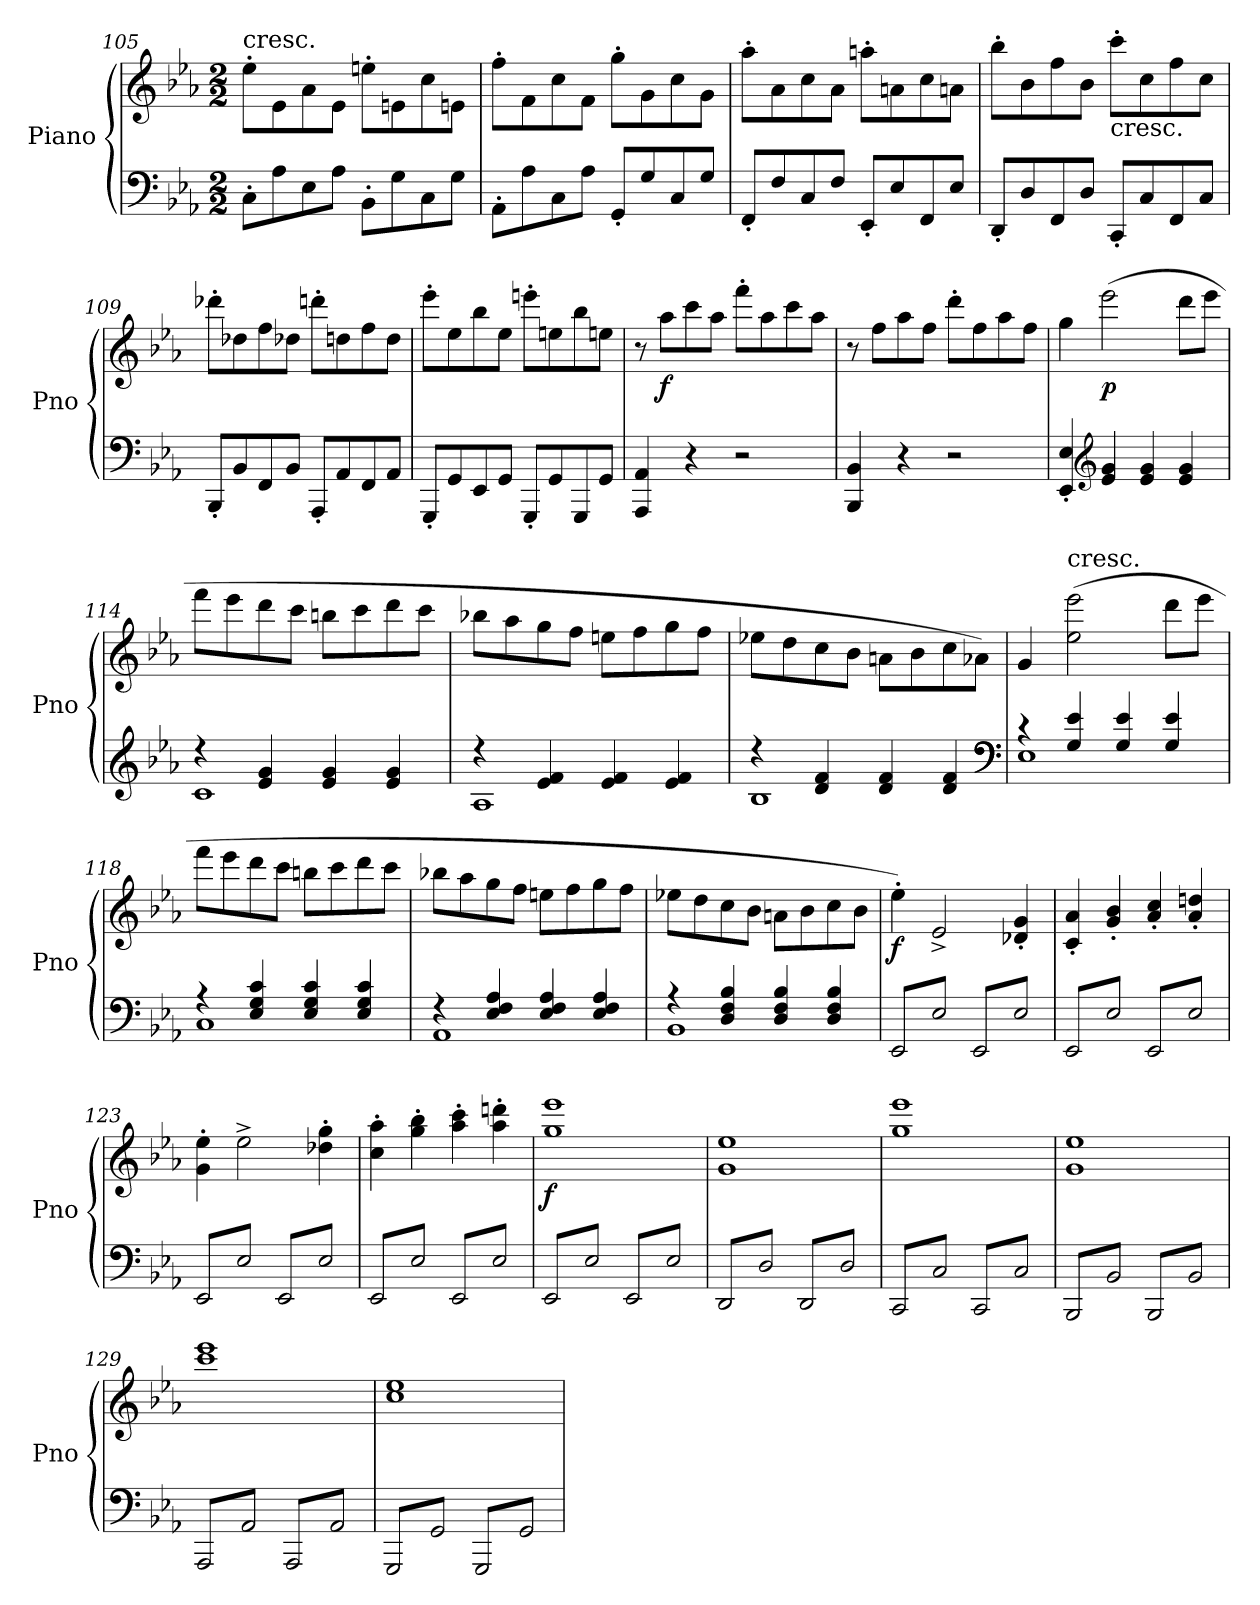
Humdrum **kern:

**kern	**kern	**dynam
*part2	*part1	*part1
*staff2	*staff1	*staff1
*I"Piano	*I"Piano	*
*I'Pno	*I'Pno	*
*clefF4	*clefG2	*
*k[b-e-a-]	*k[b-e-a-]	*
*c:	*c:	*
*M2/2	*M2/2	*
=105	=105	=105
!	!LO:TX:a:t=cresc.	!
8C'L	8ee-'\L	.
8A-	8e-	.
8E-	8a-	.
8A-J	8e-J	.
8BB-'L	8een'\L	.
8G	8en	.
8C	8cc	.
8GJ	8enJ	.
=106	=106	=106
8AA-'L	8ff'\L	.
8A-	8f	.
8C	8cc	.
8A-J	8fJ	.
8GG'L	8gg'L	.
8G	8g	.
8C	8cc	.
8GJ	8gJ	.
=107	=107	=107
8FF'L	8aa-'L	.
8F	8a-	.
8C	8cc	.
8FJ	8a-J	.
8EE-'L	8aan'L	.
8E-	8an	.
8FF	8cc	.
8E-J	8anJ	.
=108	=108	=108
8DD'L	8bb-'L	.
8D	8b-	.
8FF	8ff	.
8DJ	8b-J	.
!	!LO:TX:b:t=cresc.	!
8CC'L	8ccc'L	.
8C	8cc	.
8FF	8ff	.
8CJ	8ccJ	.
=109	=109	=109
8BBB-'L	8ddd-X'L	.
8BB-	8dd-X	.
8FF	8ff	.
8BB-J	8dd-XJ	.
8AAA-'L	8dddn'L	.
8AA-	8ddn	.
8FF	8ff	.
8AA-J	8ddJ	.
=110	=110	=110
8GGG'L	8eee-'L	.
8GG	8ee-	.
8EE-	8bb-	.
8GGJ	8ee-J	.
8GGG'L	8eeen'L	.
8GG	8een	.
8GGG	8bb-	.
8GGJ	8eenJ	.
=111	=111	=111
4AAA- 4AA-	8r	.
.	8aa-L	f
4r	8ccc	.
.	8aa-J	.
2r	8fff'L	.
.	8aa-	.
.	8ccc	.
.	8aa-J	.
=112	=112	=112
4BBB- 4BB-	8r	.
.	8ffL	.
4r	8aa-	.
.	8ffJ	.
2r	8ddd'L	.
.	8ff	.
.	8aa-	.
.	8ffJ	.
=113	=113	=113
4EE-' 4E-'	4gg	.
*clefG2	*	*
4e- 4g	(2eee-	p
4e- 4g	.	.
4e- 4g	8dddL	.
.	8eee-J	.
=114	=114	=114
*^	*	*
4r	1c	8fffL	.
.	.	8eee-	.
4e- 4g	.	8ddd	.
.	.	8cccJ	.
4e- 4g	.	8bbnL	.
.	.	8ccc	.
4e- 4g	.	8ddd	.
.	.	8cccJ	.
=115	=115	=115	=115
4r	1A-	8bb-XL	.
.	.	8aa-	.
4e- 4f	.	8gg	.
.	.	8ffJ	.
4e- 4f	.	8eenL	.
.	.	8ff	.
4e- 4f	.	8gg	.
.	.	8ffJ	.
=116	=116	=116	=116
4r	1B-	8ee-XL	.
.	.	8dd	.
4d 4f	.	8cc	.
.	.	8b-J	.
4d 4f	.	8an\L	.
.	.	8b-	.
4d 4f	.	8cc	.
.	.	8a-XJ)	.
*clefF4	*	*	*
=117	=117	=117	=117
4r	1E-	4g	.
!	!	!LO:TX:a:t=cresc.	!
4G 4e-	.	(2ee- 2eee-	.
4G 4e-	.	.	.
4G 4e-	.	8dddL	.
.	.	8eee-J	.
=118	=118	=118	=118
4r	1C	8fffL	.
.	.	8eee-	.
4E- 4G 4c	.	8ddd	.
.	.	8cccJ	.
4E- 4G 4c	.	8bbnL	.
.	.	8ccc	.
4E- 4G 4c	.	8ddd	.
.	.	8cccJ	.
=119	=119	=119	=119
4r	1AA-	8bb-XL	.
.	.	8aa-	.
4E- 4F 4A-	.	8gg	.
.	.	8ffJ	.
4E- 4F 4A-	.	8eenL	.
.	.	8ff	.
4E- 4F 4A-	.	8gg	.
.	.	8ffJ	.
=120	=120	=120	=120
4r	1BB-	8ee-XL	.
.	.	8dd	.
4D 4F 4B-	.	8cc	.
.	.	8b-J	.
4D 4F 4B-	.	8anL	.
.	.	8b-	.
4D 4F 4B-	.	8cc	.
.	.	8b-J	.
*v	*v	*	*
=121	=121	=121
*tremolo	*	*
8EE-L	4ee-')	f
8E-	.	.
8EE-	2e-^	.
8E-J	.	.
8EE-L	.	.
8E-	.	.
8EE-	4d-X' 4g'	.
8E-J	.	.
=122	=122	=122
8EE-L	4c' 4a-'	.
8E-	.	.
8EE-	4g' 4b-'	.
8E-J	.	.
8EE-L	4a-'/ 4cc'/	.
8E-	.	.
8EE-	4a-'/ 4ddn'/	.
8E-J	.	.
=123	=123	=123
8EE-L	4g' 4ee-'	.
8E-	.	.
8EE-	2ee-^	.
8E-J	.	.
8EE-L	.	.
8E-	.	.
8EE-	4dd-X' 4gg'	.
8E-J	.	.
=124	=124	=124
8EE-L	4cc' 4aa-'	.
8E-	.	.
8EE-	4gg' 4bb-'	.
8E-J	.	.
8EE-L	4aa-' 4ccc'	.
8E-	.	.
8EE-	4aa-' 4dddn'	.
8E-J	.	.
=125	=125	=125
8EE-L	1gg 1eee-	f
8E-	.	.
8EE-	.	.
8E-J	.	.
8EE-L	.	.
8E-	.	.
8EE-	.	.
8E-J	.	.
=126	=126	=126
8DDL	1g 1ee-	.
8D	.	.
8DD	.	.
8DJ	.	.
8DDL	.	.
8D	.	.
8DD	.	.
8DJ	.	.
=127	=127	=127
8CCL	1gg 1eee-	.
8C	.	.
8CC	.	.
8CJ	.	.
8CCL	.	.
8C	.	.
8CC	.	.
8CJ	.	.
=128	=128	=128
8BBB-L	1g 1ee-	.
8BB-	.	.
8BBB-	.	.
8BB-J	.	.
8BBB-L	.	.
8BB-	.	.
8BBB-	.	.
8BB-J	.	.
=129	=129	=129
8AAA-L	1ccc 1eee-	.
8AA-	.	.
8AAA-	.	.
8AA-J	.	.
8AAA-L	.	.
8AA-	.	.
8AAA-	.	.
8AA-J	.	.
=130	=130	=130
8GGGL	1cc 1ee-	.
8GG	.	.
8GGG	.	.
8GGJ	.	.
8GGGL	.	.
8GG	.	.
8GGG	.	.
8GGJ	.	.
*Xtremolo	*	*
.	.	.
.	.	.
=	=	=
*-	*-	*-
